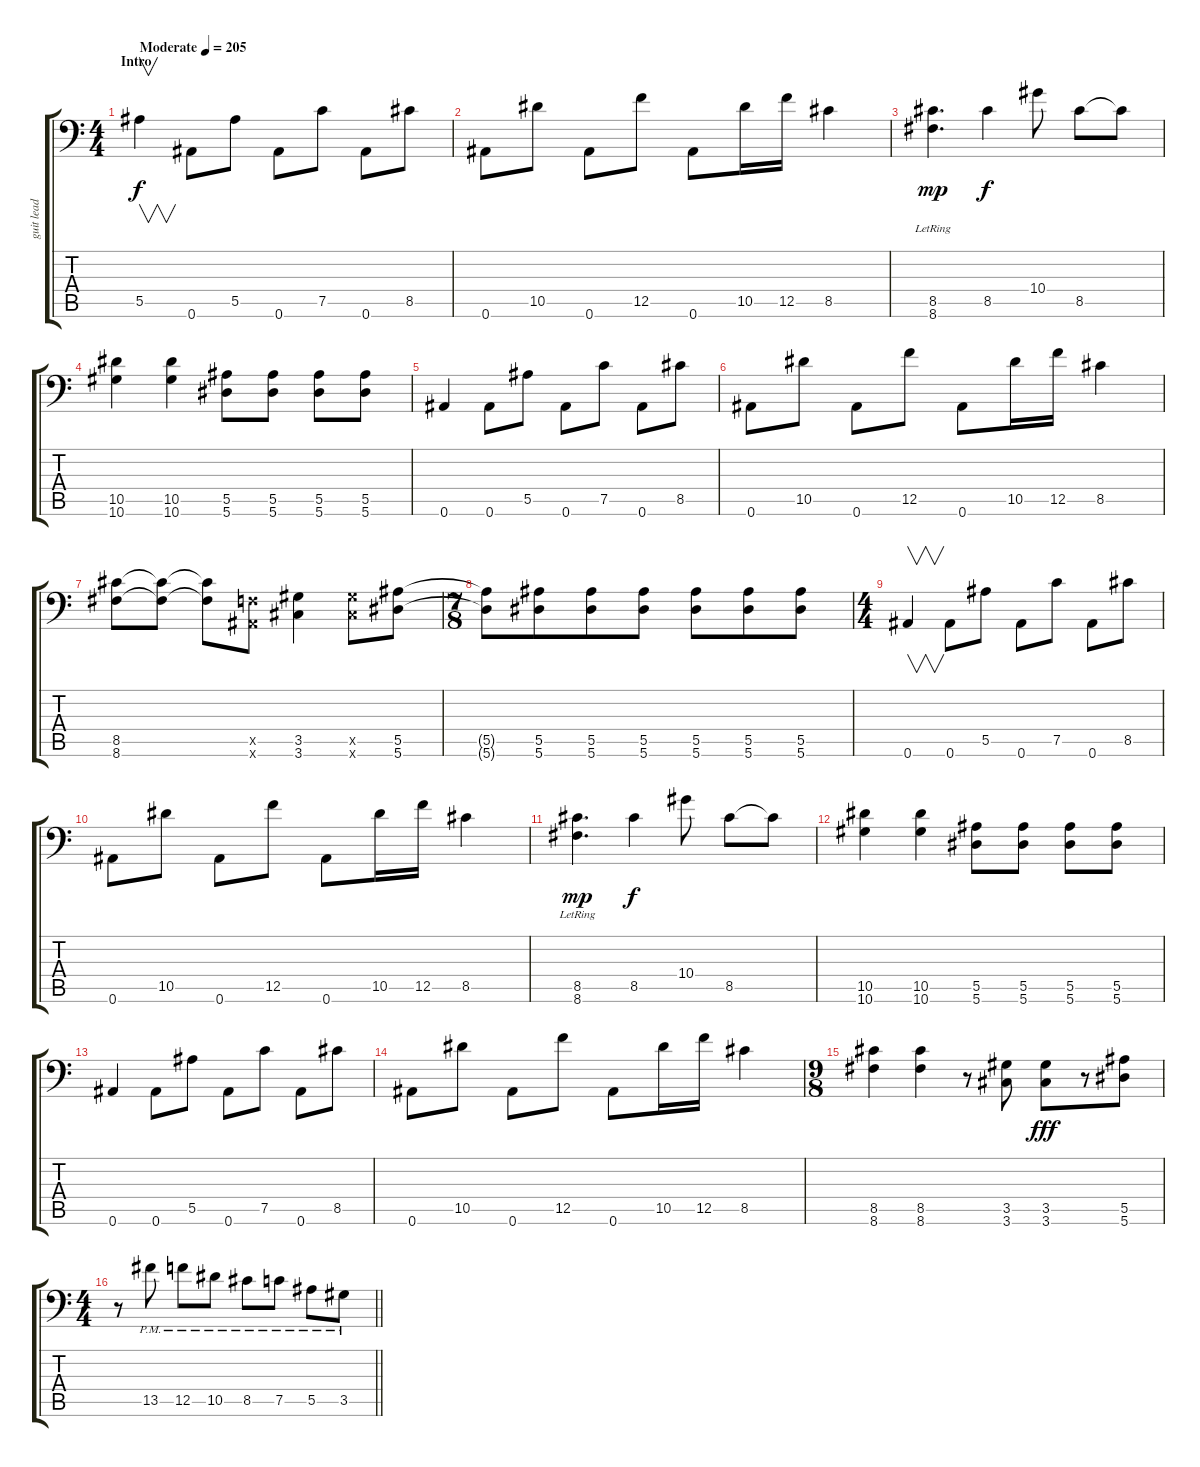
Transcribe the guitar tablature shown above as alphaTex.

\track ("guit lead" "guit lead") {instrument distortionguitar}
\staff {score tabs}
\tuning (C4 G3 Eb3 Bb2 F2 Bb1) {hide}
\ts (4 4)
\section ("" "Intro")
\tempo (205 "Moderate")
\clef f4
\ks c
5.5.4{v dy f instrument distortionguitar} 0.6.8 5.5.8 0.6.8 7.5.8 0.6.8 8.5.8 |
0.6.8 10.5.8 0.6.8 12.5.8 0.6.8 10.5.16 12.5.16 8.5.4 |
(8.5 8.6{lr}).4{d dy mp} 8.5.4{dy f} 10.4.8 8.5.8 8.5{t}.8 |
(10.5 10.6).4 (10.5 10.6).4 (5.5 5.6).8 (5.5 5.6).8 (5.5 5.6).8 (5.5 5.6).8 |
0.6.4 0.6.8 5.5.8 0.6.8 7.5.8 0.6.8 8.5.8 |
0.6.8 10.5.8 0.6.8 12.5.8 0.6.8 10.5.16 12.5.16 8.5.4 |
(8.5 8.6).8 (8.5{t} 8.6{t}).8 (8.5{t} 8.6{t}).8 (0.5{x} 0.6{x}).8 (3.5 3.6).4 (3.5{x} 3.6{x}).8 (5.5 5.6).8 |
\ts (7 8)
(5.5{t} 5.6{t}).8 (5.5 5.6).8 (5.5 5.6).8 (5.5 5.6).8 (5.5 5.6).8 (5.5 5.6).8 (5.5 5.6).8 |
\ts (4 4)
0.6.4{v} 0.6.8 5.5.8 0.6.8 7.5.8 0.6.8 8.5.8 |
0.6.8 10.5.8 0.6.8 12.5.8 0.6.8 10.5.16 12.5.16 8.5.4 |
(8.5 8.6{lr}).4{d dy mp} 8.5.4{dy f} 10.4.8 8.5.8 8.5{t}.8 |
(10.5 10.6).4 (10.5 10.6).4 (5.5 5.6).8 (5.5 5.6).8 (5.5 5.6).8 (5.5 5.6).8 |
0.6.4 0.6.8 5.5.8 0.6.8 7.5.8 0.6.8 8.5.8 |
0.6.8 10.5.8 0.6.8 12.5.8 0.6.8 10.5.16 12.5.16 8.5.4 |
\ts (9 8)
(8.5 8.6).4 (8.5 8.6).4 r.8 (3.5 3.6).8 (3.5 3.6).8{dy fff} r.8 (5.5 5.6).8 |
\ts (4 4)
\barLineRight lightlight
r.8 13.5{pm}.8 12.5{pm}.8 10.5{pm}.8 8.5{pm}.8 7.5{pm}.8 5.5{pm}.8 3.5{pm}.8
